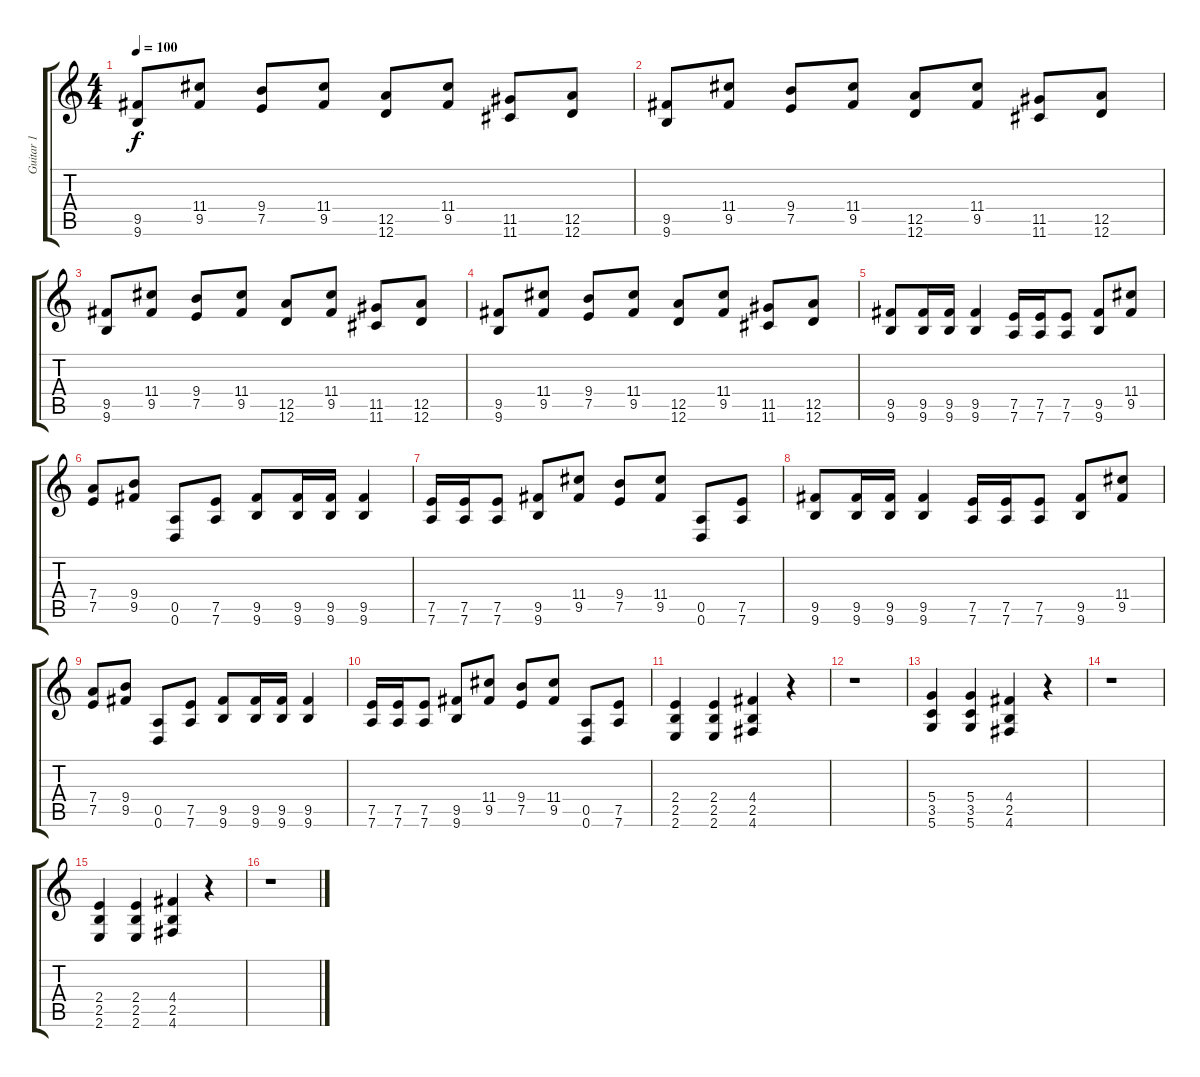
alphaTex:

\track ("Guitar 1" "Guitar 1") {instrument distortionguitar}
\staff {score tabs}
\tuning (E4 B3 G3 D3 A2 D2) {hide}
\ts (4 4)
\tempo 100
\clef g2
\ks c
(9.5 9.6).8{dy f} (11.4 9.5).8 (9.4 7.5).8 (11.4 9.5).8 (12.5 12.6).8 (11.4 9.5).8 (11.5 11.6).8 (12.5 12.6).8 |
(9.5 9.6).8 (11.4 9.5).8 (9.4 7.5).8 (11.4 9.5).8 (12.5 12.6).8 (11.4 9.5).8 (11.5 11.6).8 (12.5 12.6).8 |
(9.5 9.6).8 (11.4 9.5).8 (9.4 7.5).8 (11.4 9.5).8 (12.5 12.6).8 (11.4 9.5).8 (11.5 11.6).8 (12.5 12.6).8 |
(9.5 9.6).8 (11.4 9.5).8 (9.4 7.5).8 (11.4 9.5).8 (12.5 12.6).8 (11.4 9.5).8 (11.5 11.6).8 (12.5 12.6).8 |
(9.5 9.6).8 (9.5 9.6).16 (9.5 9.6).16 (9.5 9.6).4 (7.5 7.6).16 (7.5 7.6).16 (7.5 7.6).8 (9.5 9.6).8 (11.4 9.5).8 |
(7.4 7.5).8 (9.4 9.5).8 (0.5 0.6).8 (7.5 7.6).8 (9.5 9.6).8 (9.5 9.6).16 (9.5 9.6).16 (9.5 9.6).4 |
(7.5 7.6).16 (7.5 7.6).16 (7.5 7.6).8 (9.5 9.6).8 (11.4 9.5).8 (9.4 7.5).8 (11.4 9.5).8 (0.5 0.6).8 (7.5 7.6).8 |
(9.5 9.6).8 (9.5 9.6).16 (9.5 9.6).16 (9.5 9.6).4 (7.5 7.6).16 (7.5 7.6).16 (7.5 7.6).8 (9.5 9.6).8 (11.4 9.5).8 |
(7.4 7.5).8 (9.4 9.5).8 (0.5 0.6).8 (7.5 7.6).8 (9.5 9.6).8 (9.5 9.6).16 (9.5 9.6).16 (9.5 9.6).4 |
(7.5 7.6).16 (7.5 7.6).16 (7.5 7.6).8 (9.5 9.6).8 (11.4 9.5).8 (9.4 7.5).8 (11.4 9.5).8 (0.5 0.6).8 (7.5 7.6).8 |
(2.4 2.5 2.6).4 (2.4 2.5 2.6).4 (4.4 2.5 4.6).4 r.4 |
r.1 |
(5.4 3.5 5.6).4 (5.4 3.5 5.6).4 (4.4 2.5 4.6).4 r.4 |
r.1 |
(2.4 2.5 2.6).4 (2.4 2.5 2.6).4 (4.4 2.5 4.6).4 r.4 |
r.1
